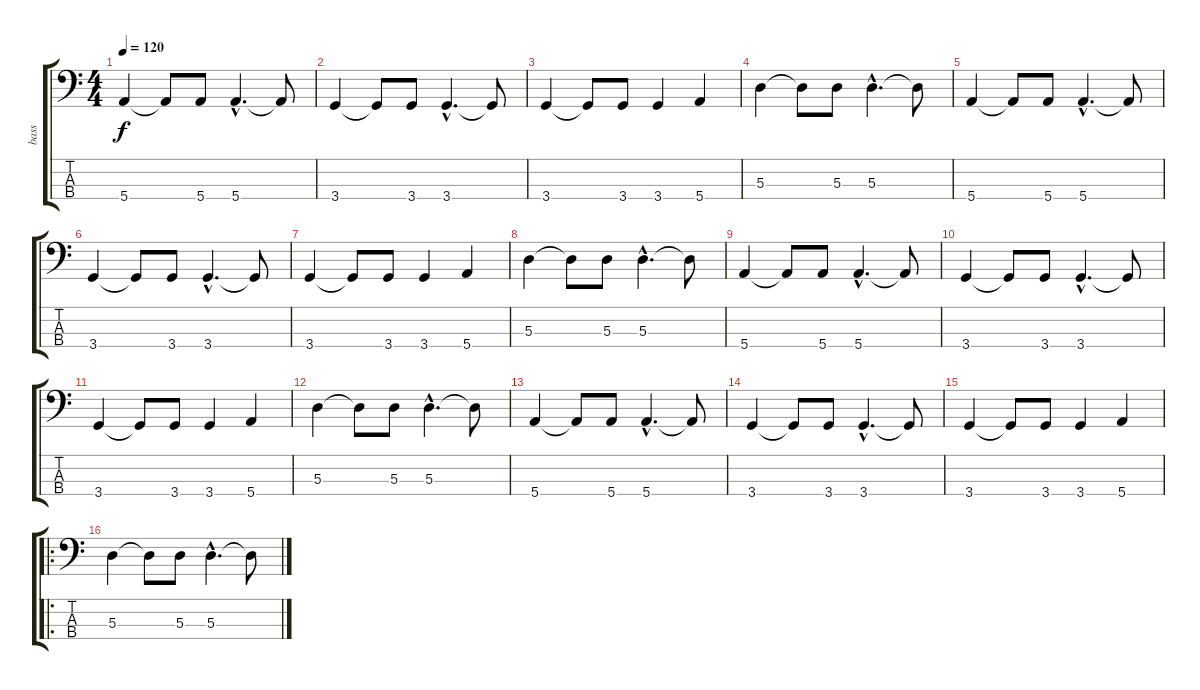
\track ("bass" "bass") {instrument electricbasspick}
\staff {score tabs}
\tuning (G2 D2 A1 E1) {hide}
\ts (4 4)
\tempo 120
\clef f4
\ks c
5.4.4{dy f} 5.4{t}.8 5.4.8 5.4{hac}.4{d} 5.4{t}.8 |
3.4.4 3.4{t}.8 3.4.8 3.4{hac}.4{d} 3.4{t}.8 |
3.4.4 3.4{t}.8 3.4.8 3.4.4 5.4.4 |
5.3.4 5.3{t}.8 5.3.8 5.3{hac}.4{d} 5.3{t}.8 |
5.4.4 5.4{t}.8 5.4.8 5.4{hac}.4{d} 5.4{t}.8 |
3.4.4 3.4{t}.8 3.4.8 3.4{hac}.4{d} 3.4{t}.8 |
3.4.4 3.4{t}.8 3.4.8 3.4.4 5.4.4 |
5.3.4 5.3{t}.8 5.3.8 5.3{hac}.4{d} 5.3{t}.8 |
5.4.4 5.4{t}.8 5.4.8 5.4{hac}.4{d} 5.4{t}.8 |
3.4.4 3.4{t}.8 3.4.8 3.4{hac}.4{d} 3.4{t}.8 |
3.4.4 3.4{t}.8 3.4.8 3.4.4 5.4.4 |
5.3.4 5.3{t}.8 5.3.8 5.3{hac}.4{d} 5.3{t}.8 |
5.4.4 5.4{t}.8 5.4.8 5.4{hac}.4{d} 5.4{t}.8 |
3.4.4 3.4{t}.8 3.4.8 3.4{hac}.4{d} 3.4{t}.8 |
3.4.4 3.4{t}.8 3.4.8 3.4.4 5.4.4 |
\ro
5.3.4 5.3{t}.8 5.3.8 5.3{hac}.4{d} 5.3{t}.8
